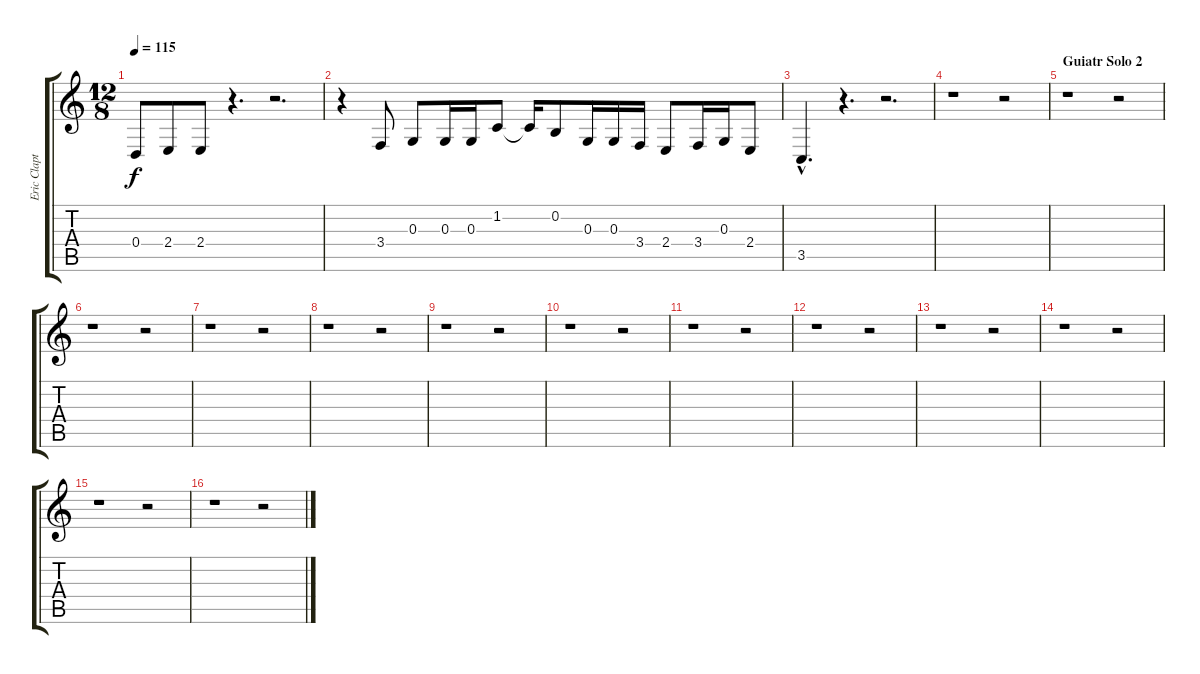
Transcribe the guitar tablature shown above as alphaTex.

\track ("Eric Clapton Voice" "Eric Clapt") {instrument tangoaccordion}
\staff {score tabs}
\tuning (E4 B3 G3 D3 A2 E2) {hide}
\ts (12 8)
\tempo 115
\clef g2
\ks c
0.4.8{dy f} 2.4.8 2.4.8 r.4{d} r.2{d} |
r.4 3.4.8 0.3.8 0.3.16 0.3.16 1.2.8 1.2{t}.16 0.2.8 0.3.16 0.3.16 3.4.16 2.4.8 3.4.16 0.3.16 2.4.8 |
3.5{hac}.4{d} r.4{d} r.2{d} |
r.1 r.2 |
\section ("" "Guiatr Solo 2")
r.1 r.2 |
r.1 r.2 |
r.1 r.2 |
r.1 r.2 |
r.1 r.2 |
r.1 r.2 |
r.1 r.2 |
r.1 r.2 |
r.1 r.2 |
r.1 r.2 |
r.1 r.2 |
r.1 r.2
